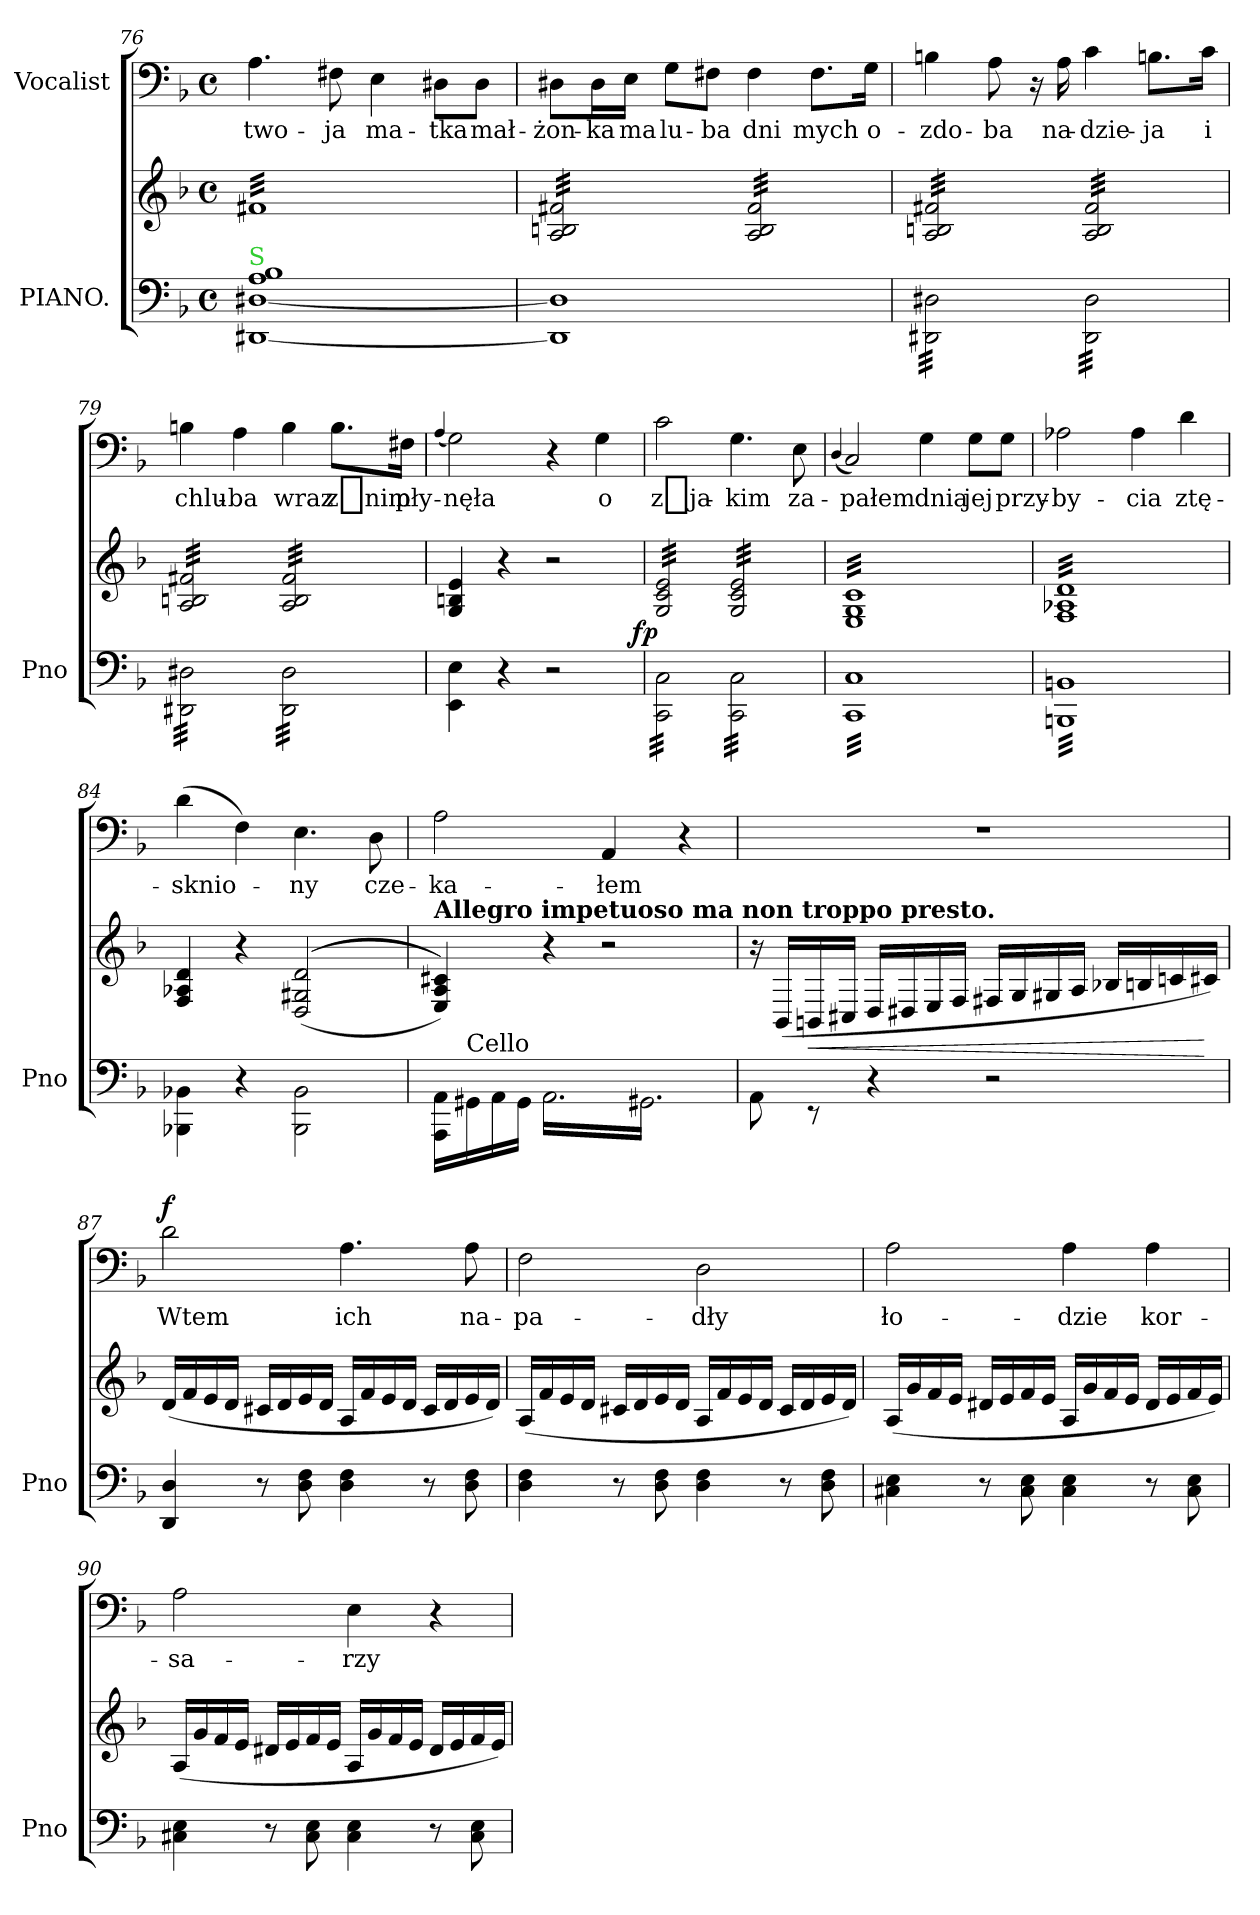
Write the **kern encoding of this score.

**kern	**kern	**dynam	**kern	**text	**dynam
*part2	*part2	*part2	*part1	*part1	*part1
*staff3	*staff2	*staff2/3	*staff1	*staff1	*staff1
*I"PIANO.	*	*	*I"Vocalist	*	*
*I'Pno	*	*	*	*	*
*clefF4	*clefG2	*	*clefF4	*	*
*k[b-]	*k[b-]	*	*k[b-]	*	*
*M4/4	*M4/4	*	*M4/4	*	*
*met(c)	*met(c)	*	*met(c)	*	*
=76	=76	=76	=76	=76	=76
!LO:TX:a:color=limegreen:t=S	!	!	!	!	!
*	*tremolo	*	*	*	*
[1DD#X [1D#X 1A 1B-	32f#X/LLL	.	4.A\	two-	.
.	32f#X/	.	.	.	.
.	32f#X/	.	.	.	.
.	32f#X/	.	.	.	.
.	32f#X/	.	.	.	.
.	32f#X/	.	.	.	.
.	32f#X/	.	.	.	.
.	32f#X/	.	.	.	.
.	32f#X/	.	.	.	.
.	32f#X/	.	.	.	.
.	32f#X/	.	.	.	.
.	32f#X/	.	.	.	.
.	32f#X/	.	8F#X\	-ja	.
.	32f#X/	.	.	.	.
.	32f#X/	.	.	.	.
.	32f#X/	.	.	.	.
.	32f#X/	.	4E\	ma-	.
.	32f#X/	.	.	.	.
.	32f#X/	.	.	.	.
.	32f#X/	.	.	.	.
.	32f#X/	.	.	.	.
.	32f#X/	.	.	.	.
.	32f#X/	.	.	.	.
.	32f#X/	.	.	.	.
.	32f#X/	.	8D#X\L	-tka	.
.	32f#X/	.	.	.	.
.	32f#X/	.	.	.	.
.	32f#X/	.	.	.	.
.	32f#X/	.	8D#\J	mał-	.
.	32f#X/	.	.	.	.
.	32f#X/	.	.	.	.
.	32f#X/JJJ	.	.	.	.
=77	=77	=77	=77	=77	=77
1DD#] 1D#]	32A/ 32Bn/ 32f#X/LLL	.	8D#X\L	-żon-	.
.	32A/ 32Bn/ 32f#X/	.	.	.	.
.	32A/ 32Bn/ 32f#X/	.	.	.	.
.	32A/ 32Bn/ 32f#X/	.	.	.	.
.	32A/ 32Bn/ 32f#X/	.	16D#\L	-ka	.
.	32A/ 32Bn/ 32f#X/	.	.	.	.
.	32A/ 32Bn/ 32f#X/	.	16E\JJ	ma	.
.	32A/ 32Bn/ 32f#X/	.	.	.	.
.	32A/ 32Bn/ 32f#X/	.	8G\L	lu-	.
.	32A/ 32Bn/ 32f#X/	.	.	.	.
.	32A/ 32Bn/ 32f#X/	.	.	.	.
.	32A/ 32Bn/ 32f#X/	.	.	.	.
.	32A/ 32Bn/ 32f#X/	.	8F#X\J	-ba	.
.	32A/ 32Bn/ 32f#X/	.	.	.	.
.	32A/ 32Bn/ 32f#X/	.	.	.	.
.	32A/ 32Bn/ 32f#X/JJJ	.	.	.	.
.	32A/ 32B/ 32f#/LLL	.	4F#\	dni	.
.	32A/ 32B/ 32f#/	.	.	.	.
.	32A/ 32B/ 32f#/	.	.	.	.
.	32A/ 32B/ 32f#/	.	.	.	.
.	32A/ 32B/ 32f#/	.	.	.	.
.	32A/ 32B/ 32f#/	.	.	.	.
.	32A/ 32B/ 32f#/	.	.	.	.
.	32A/ 32B/ 32f#/	.	.	.	.
.	32A/ 32B/ 32f#/	.	8.F#\L	mych	.
.	32A/ 32B/ 32f#/	.	.	.	.
.	32A/ 32B/ 32f#/	.	.	.	.
.	32A/ 32B/ 32f#/	.	.	.	.
.	32A/ 32B/ 32f#/	.	.	.	.
.	32A/ 32B/ 32f#/	.	.	.	.
.	32A/ 32B/ 32f#/	.	16G\Jk	o-	.
.	32A/ 32B/ 32f#/JJJ	.	.	.	.
=78	=78	=78	=78	=78	=78
*tremolo	*	*	*	*	*
32DD#X\ 32D#X\LLL	32A/ 32Bn/ 32f#X/LLL	.	4Bn\	-zdo-	.
32DD#X\ 32D#X\	32A/ 32Bn/ 32f#X/	.	.	.	.
32DD#X\ 32D#X\	32A/ 32Bn/ 32f#X/	.	.	.	.
32DD#X\ 32D#X\	32A/ 32Bn/ 32f#X/	.	.	.	.
32DD#X\ 32D#X\	32A/ 32Bn/ 32f#X/	.	.	.	.
32DD#X\ 32D#X\	32A/ 32Bn/ 32f#X/	.	.	.	.
32DD#X\ 32D#X\	32A/ 32Bn/ 32f#X/	.	.	.	.
32DD#X\ 32D#X\	32A/ 32Bn/ 32f#X/	.	.	.	.
32DD#X\ 32D#X\	32A/ 32Bn/ 32f#X/	.	8A\	-ba	.
32DD#X\ 32D#X\	32A/ 32Bn/ 32f#X/	.	.	.	.
32DD#X\ 32D#X\	32A/ 32Bn/ 32f#X/	.	.	.	.
32DD#X\ 32D#X\	32A/ 32Bn/ 32f#X/	.	.	.	.
32DD#X\ 32D#X\	32A/ 32Bn/ 32f#X/	.	16r	.	.
32DD#X\ 32D#X\	32A/ 32Bn/ 32f#X/	.	.	.	.
32DD#X\ 32D#X\	32A/ 32Bn/ 32f#X/	.	16A\	na-	.
32DD#X\ 32D#X\JJJ	32A/ 32Bn/ 32f#X/JJJ	.	.	.	.
32DD#\ 32D#\LLL	32A/ 32B/ 32f#/LLL	.	4c\	-dzie-	.
32DD#\ 32D#\	32A/ 32B/ 32f#/	.	.	.	.
32DD#\ 32D#\	32A/ 32B/ 32f#/	.	.	.	.
32DD#\ 32D#\	32A/ 32B/ 32f#/	.	.	.	.
32DD#\ 32D#\	32A/ 32B/ 32f#/	.	.	.	.
32DD#\ 32D#\	32A/ 32B/ 32f#/	.	.	.	.
32DD#\ 32D#\	32A/ 32B/ 32f#/	.	.	.	.
32DD#\ 32D#\	32A/ 32B/ 32f#/	.	.	.	.
32DD#\ 32D#\	32A/ 32B/ 32f#/	.	8.Bn\L	-ja	.
32DD#\ 32D#\	32A/ 32B/ 32f#/	.	.	.	.
32DD#\ 32D#\	32A/ 32B/ 32f#/	.	.	.	.
32DD#\ 32D#\	32A/ 32B/ 32f#/	.	.	.	.
32DD#\ 32D#\	32A/ 32B/ 32f#/	.	.	.	.
32DD#\ 32D#\	32A/ 32B/ 32f#/	.	.	.	.
32DD#\ 32D#\	32A/ 32B/ 32f#/	.	16c\Jk	i	.
32DD#\ 32D#\JJJ	32A/ 32B/ 32f#/JJJ	.	.	.	.
=79	=79	=79	=79	=79	=79
32DD#X\ 32D#X\LLL	32A/ 32Bn/ 32f#X/LLL	.	4Bn\	chlu-	.
32DD#X\ 32D#X\	32A/ 32Bn/ 32f#X/	.	.	.	.
32DD#X\ 32D#X\	32A/ 32Bn/ 32f#X/	.	.	.	.
32DD#X\ 32D#X\	32A/ 32Bn/ 32f#X/	.	.	.	.
32DD#X\ 32D#X\	32A/ 32Bn/ 32f#X/	.	.	.	.
32DD#X\ 32D#X\	32A/ 32Bn/ 32f#X/	.	.	.	.
32DD#X\ 32D#X\	32A/ 32Bn/ 32f#X/	.	.	.	.
32DD#X\ 32D#X\	32A/ 32Bn/ 32f#X/	.	.	.	.
32DD#X\ 32D#X\	32A/ 32Bn/ 32f#X/	.	4A\	-ba	.
32DD#X\ 32D#X\	32A/ 32Bn/ 32f#X/	.	.	.	.
32DD#X\ 32D#X\	32A/ 32Bn/ 32f#X/	.	.	.	.
32DD#X\ 32D#X\	32A/ 32Bn/ 32f#X/	.	.	.	.
32DD#X\ 32D#X\	32A/ 32Bn/ 32f#X/	.	.	.	.
32DD#X\ 32D#X\	32A/ 32Bn/ 32f#X/	.	.	.	.
32DD#X\ 32D#X\	32A/ 32Bn/ 32f#X/	.	.	.	.
32DD#X\ 32D#X\JJJ	32A/ 32Bn/ 32f#X/JJJ	.	.	.	.
32DD#\ 32D#\LLL	32A/ 32B/ 32f#/LLL	.	4B\	wraz	.
32DD#\ 32D#\	32A/ 32B/ 32f#/	.	.	.	.
32DD#\ 32D#\	32A/ 32B/ 32f#/	.	.	.	.
32DD#\ 32D#\	32A/ 32B/ 32f#/	.	.	.	.
32DD#\ 32D#\	32A/ 32B/ 32f#/	.	.	.	.
32DD#\ 32D#\	32A/ 32B/ 32f#/	.	.	.	.
32DD#\ 32D#\	32A/ 32B/ 32f#/	.	.	.	.
32DD#\ 32D#\	32A/ 32B/ 32f#/	.	.	.	.
32DD#\ 32D#\	32A/ 32B/ 32f#/	.	8.B\L	z_nim	.
32DD#\ 32D#\	32A/ 32B/ 32f#/	.	.	.	.
32DD#\ 32D#\	32A/ 32B/ 32f#/	.	.	.	.
32DD#\ 32D#\	32A/ 32B/ 32f#/	.	.	.	.
32DD#\ 32D#\	32A/ 32B/ 32f#/	.	.	.	.
32DD#\ 32D#\	32A/ 32B/ 32f#/	.	.	.	.
32DD#\ 32D#\	32A/ 32B/ 32f#/	.	16F#X\Jk	pły-	.
32DD#\ 32D#\JJJ	32A/ 32B/ 32f#/JJJ	.	.	.	.
*	*Xtremolo	*	*	*	*
*Xtremolo	*	*	*	*	*
=80	=80	=80	=80	=80	=80
.	.	.	(4qqA/	.	.
4EE\ 4E\	4G/ 4Bn/ 4e/	.	2G\)	-nęła	.
4r	4r	.	.	.	.
2r	2r	.	4r	.	.
.	.	.	4G\	o	.
=81	=81	=81	=81	=81	=81
!	!	!LO:DY:rj	!	!	!
*tremolo	*	*	*	*	*
*	*tremolo	*	*	*	*
32CC\ 32C\LLL	32G/ 32c/ 32e/LLL	fp	2c\	z_ja-	.
32CC\ 32C\	32G/ 32c/ 32e/	.	.	.	.
32CC\ 32C\	32G/ 32c/ 32e/	.	.	.	.
32CC\ 32C\	32G/ 32c/ 32e/	.	.	.	.
32CC\ 32C\	32G/ 32c/ 32e/	.	.	.	.
32CC\ 32C\	32G/ 32c/ 32e/	.	.	.	.
32CC\ 32C\	32G/ 32c/ 32e/	.	.	.	.
32CC\ 32C\	32G/ 32c/ 32e/	.	.	.	.
32CC\ 32C\	32G/ 32c/ 32e/	.	.	.	.
32CC\ 32C\	32G/ 32c/ 32e/	.	.	.	.
32CC\ 32C\	32G/ 32c/ 32e/	.	.	.	.
32CC\ 32C\	32G/ 32c/ 32e/	.	.	.	.
32CC\ 32C\	32G/ 32c/ 32e/	.	.	.	.
32CC\ 32C\	32G/ 32c/ 32e/	.	.	.	.
32CC\ 32C\	32G/ 32c/ 32e/	.	.	.	.
32CC\ 32C\JJJ	32G/ 32c/ 32e/JJJ	.	.	.	.
32CC\ 32C\LLL	32G/ 32c/ 32e/LLL	.	4.G\	-kim	.
32CC\ 32C\	32G/ 32c/ 32e/	.	.	.	.
32CC\ 32C\	32G/ 32c/ 32e/	.	.	.	.
32CC\ 32C\	32G/ 32c/ 32e/	.	.	.	.
32CC\ 32C\	32G/ 32c/ 32e/	.	.	.	.
32CC\ 32C\	32G/ 32c/ 32e/	.	.	.	.
32CC\ 32C\	32G/ 32c/ 32e/	.	.	.	.
32CC\ 32C\	32G/ 32c/ 32e/	.	.	.	.
32CC\ 32C\	32G/ 32c/ 32e/	.	.	.	.
32CC\ 32C\	32G/ 32c/ 32e/	.	.	.	.
32CC\ 32C\	32G/ 32c/ 32e/	.	.	.	.
32CC\ 32C\	32G/ 32c/ 32e/	.	.	.	.
32CC\ 32C\	32G/ 32c/ 32e/	.	8E\	za-	.
32CC\ 32C\	32G/ 32c/ 32e/	.	.	.	.
32CC\ 32C\	32G/ 32c/ 32e/	.	.	.	.
32CC\ 32C\JJJ	32G/ 32c/ 32e/JJJ	.	.	.	.
=82	=82	=82	=82	=82	=82
.	.	.	(4qqD/	.	.
32CC\ 32C\LLL	32E/ 32G/ 32c/LLL	.	2C/)	-pałem	.
32CC\ 32C\	32E/ 32G/ 32c/	.	.	.	.
32CC\ 32C\	32E/ 32G/ 32c/	.	.	.	.
32CC\ 32C\	32E/ 32G/ 32c/	.	.	.	.
32CC\ 32C\	32E/ 32G/ 32c/	.	.	.	.
32CC\ 32C\	32E/ 32G/ 32c/	.	.	.	.
32CC\ 32C\	32E/ 32G/ 32c/	.	.	.	.
32CC\ 32C\	32E/ 32G/ 32c/	.	.	.	.
32CC\ 32C\	32E/ 32G/ 32c/	.	.	.	.
32CC\ 32C\	32E/ 32G/ 32c/	.	.	.	.
32CC\ 32C\	32E/ 32G/ 32c/	.	.	.	.
32CC\ 32C\	32E/ 32G/ 32c/	.	.	.	.
32CC\ 32C\	32E/ 32G/ 32c/	.	.	.	.
32CC\ 32C\	32E/ 32G/ 32c/	.	.	.	.
32CC\ 32C\	32E/ 32G/ 32c/	.	.	.	.
32CC\ 32C\	32E/ 32G/ 32c/	.	.	.	.
32CC\ 32C\	32E/ 32G/ 32c/	.	4G\	dnia	.
32CC\ 32C\	32E/ 32G/ 32c/	.	.	.	.
32CC\ 32C\	32E/ 32G/ 32c/	.	.	.	.
32CC\ 32C\	32E/ 32G/ 32c/	.	.	.	.
32CC\ 32C\	32E/ 32G/ 32c/	.	.	.	.
32CC\ 32C\	32E/ 32G/ 32c/	.	.	.	.
32CC\ 32C\	32E/ 32G/ 32c/	.	.	.	.
32CC\ 32C\	32E/ 32G/ 32c/	.	.	.	.
32CC\ 32C\	32E/ 32G/ 32c/	.	8G\L	jej	.
32CC\ 32C\	32E/ 32G/ 32c/	.	.	.	.
32CC\ 32C\	32E/ 32G/ 32c/	.	.	.	.
32CC\ 32C\	32E/ 32G/ 32c/	.	.	.	.
32CC\ 32C\	32E/ 32G/ 32c/	.	8G\J	przy-	.
32CC\ 32C\	32E/ 32G/ 32c/	.	.	.	.
32CC\ 32C\	32E/ 32G/ 32c/	.	.	.	.
32CC\ 32C\JJJ	32E/ 32G/ 32c/JJJ	.	.	.	.
=83	=83	=83	=83	=83	=83
32BBBn\ 32BBn\LLL	32F/ 32A-X/ 32d/LLL	.	2A-X\	-by-	.
32BBBn\ 32BBn\	32F/ 32A-X/ 32d/	.	.	.	.
32BBBn\ 32BBn\	32F/ 32A-X/ 32d/	.	.	.	.
32BBBn\ 32BBn\	32F/ 32A-X/ 32d/	.	.	.	.
32BBBn\ 32BBn\	32F/ 32A-X/ 32d/	.	.	.	.
32BBBn\ 32BBn\	32F/ 32A-X/ 32d/	.	.	.	.
32BBBn\ 32BBn\	32F/ 32A-X/ 32d/	.	.	.	.
32BBBn\ 32BBn\	32F/ 32A-X/ 32d/	.	.	.	.
32BBBn\ 32BBn\	32F/ 32A-X/ 32d/	.	.	.	.
32BBBn\ 32BBn\	32F/ 32A-X/ 32d/	.	.	.	.
32BBBn\ 32BBn\	32F/ 32A-X/ 32d/	.	.	.	.
32BBBn\ 32BBn\	32F/ 32A-X/ 32d/	.	.	.	.
32BBBn\ 32BBn\	32F/ 32A-X/ 32d/	.	.	.	.
32BBBn\ 32BBn\	32F/ 32A-X/ 32d/	.	.	.	.
32BBBn\ 32BBn\	32F/ 32A-X/ 32d/	.	.	.	.
32BBBn\ 32BBn\	32F/ 32A-X/ 32d/	.	.	.	.
32BBBn\ 32BBn\	32F/ 32A-X/ 32d/	.	4A-\	-cia	.
32BBBn\ 32BBn\	32F/ 32A-X/ 32d/	.	.	.	.
32BBBn\ 32BBn\	32F/ 32A-X/ 32d/	.	.	.	.
32BBBn\ 32BBn\	32F/ 32A-X/ 32d/	.	.	.	.
32BBBn\ 32BBn\	32F/ 32A-X/ 32d/	.	.	.	.
32BBBn\ 32BBn\	32F/ 32A-X/ 32d/	.	.	.	.
32BBBn\ 32BBn\	32F/ 32A-X/ 32d/	.	.	.	.
32BBBn\ 32BBn\	32F/ 32A-X/ 32d/	.	.	.	.
32BBBn\ 32BBn\	32F/ 32A-X/ 32d/	.	4d\	ztę-	.
32BBBn\ 32BBn\	32F/ 32A-X/ 32d/	.	.	.	.
32BBBn\ 32BBn\	32F/ 32A-X/ 32d/	.	.	.	.
32BBBn\ 32BBn\	32F/ 32A-X/ 32d/	.	.	.	.
32BBBn\ 32BBn\	32F/ 32A-X/ 32d/	.	.	.	.
32BBBn\ 32BBn\	32F/ 32A-X/ 32d/	.	.	.	.
32BBBn\ 32BBn\	32F/ 32A-X/ 32d/	.	.	.	.
32BBBn\ 32BBn\JJJ	32F/ 32A-X/ 32d/JJJ	.	.	.	.
*	*Xtremolo	*	*	*	*
*Xtremolo	*	*	*	*	*
=84	=84	=84	=84	=84	=84
4BBB-X\ 4BB-X\	4F/ 4A-X/ 4d/	.	(4d\	-sknio-	.
4r	4r	.	4F\)	.	.
2BBB-\ 2BB-\	(<(>(>2D/ 2G#X/ 2d/	.	4.E\	-ny	.
.	.	.	8D\	cze-	.
=85	=85	=85	=85	=85	=85
!	!LO:TX:a:B:t=Allegro impetuoso ma non troppo presto.	!	!	!	!
(16AAA\ 16AA\LL	4E/ 4A/ 4c#X/)))	.	2A\	-ka-	.
!LO:TX:a:t=Cello	!	!	!	!	!
16GG#X\	.	.	.	.	.
16AA\	.	.	.	.	.
16GG#\JJ	.	.	.	.	.
*tremolo	*	*	*	*	*
16AA\LL	4r	.	.	.	.
16GG#X\)	.	.	.	.	.
16AA\	.	.	.	.	.
16GG#X\)	.	.	.	.	.
16AA\	2r	.	4AA/	-łem	.
16GG#X\)	.	.	.	.	.
16AA\	.	.	.	.	.
16GG#X\)	.	.	.	.	.
16AA\	.	.	4r	.	.
16GG#X\)	.	.	.	.	.
16AA\	.	.	.	.	.
16GG#X\)JJ	.	.	.	.	.
*Xtremolo	*	*	*	*	*
=86	=86	=86	=86	=86	=86
8AA\	16r	.	1r	.	.
.	(16BB-/LL	.	.	.	.
8rEE	16BBn/	<	.	.	.
.	16C#X/JJ	.	.	.	.
4r	16D/LL	.	.	.	.
.	16D#X/	.	.	.	.
.	16E/	.	.	.	.
.	16F/JJ	.	.	.	.
2r	16F#X/LL	.	.	.	.
.	16G/	.	.	.	.
.	16G#X/	.	.	.	.
.	16A/JJ	.	.	.	.
.	16B-X/LL	.	.	.	.
.	16Bn/	.	.	.	.
.	16cn/	.	.	.	.
.	16c#X/JJ)	[	.	.	.
=87	=87	=87	=87	=87	=87
!	!	!	!	!	!LO:DY:a
4DD/ 4D/	(>16d/LL	.	2d\	Wtem	f
.	16f/	.	.	.	.
.	16e/	.	.	.	.
.	16d/JJ	.	.	.	.
8r	16c#X/LL	.	.	.	.
.	16d/	.	.	.	.
8D\ 8F\	16e/	.	.	.	.
.	16d/JJ	.	.	.	.
4D\ 4F\	16A/LL	.	4.A\	ich	.
.	16f/	.	.	.	.
.	16e/	.	.	.	.
.	16d/JJ	.	.	.	.
8r	16c#/LL	.	.	.	.
.	16d/	.	.	.	.
8D\ 8F\	16e/	.	8A\	na-	.
.	16d/JJ)	.	.	.	.
=88	=88	=88	=88	=88	=88
4D\ 4F\	(16A/LL	.	2F\	-pa-	.
.	16f/	.	.	.	.
.	16e/	.	.	.	.
.	16d/JJ	.	.	.	.
8r	16c#X/LL	.	.	.	.
.	16d/	.	.	.	.
8D\ 8F\	16e/	.	.	.	.
.	16d/JJ	.	.	.	.
4D\ 4F\	16A/LL	.	2D\	-dły	.
.	16f/	.	.	.	.
.	16e/	.	.	.	.
.	16d/JJ	.	.	.	.
8r	16c#/LL	.	.	.	.
.	16d/	.	.	.	.
8D\ 8F\	16e/	.	.	.	.
.	16d/JJ)	.	.	.	.
=89	=89	=89	=89	=89	=89
4C#X\ 4E\	(16A/LL	.	2A\	ło-	.
.	16g/	.	.	.	.
.	16f/	.	.	.	.
.	16e/JJ	.	.	.	.
8r	16d#X/LL	.	.	.	.
.	16e/	.	.	.	.
8C#\ 8E\	16f/	.	.	.	.
.	16e/JJ	.	.	.	.
4C#\ 4E\	16A/LL	.	4A\	-dzie	.
.	16g/	.	.	.	.
.	16f/	.	.	.	.
.	16e/JJ	.	.	.	.
8r	16d#/LL	.	4A\	kor-	.
.	16e/	.	.	.	.
8C#\ 8E\	16f/	.	.	.	.
.	16e/JJ)	.	.	.	.
=90	=90	=90	=90	=90	=90
4C#X\ 4E\	(16A/LL	.	2A\	-sa-	.
.	16g/	.	.	.	.
.	16f/	.	.	.	.
.	16e/JJ	.	.	.	.
8r	16d#X/LL	.	.	.	.
.	16e/	.	.	.	.
8C#\ 8E\	16f/	.	.	.	.
.	16e/JJ	.	.	.	.
4C#\ 4E\	16A/LL	.	4E\	-rzy	.
.	16g/	.	.	.	.
.	16f/	.	.	.	.
.	16e/JJ	.	.	.	.
8r	16d#/LL	.	4r	.	.
.	16e/	.	.	.	.
8C#\ 8E\	16f/	.	.	.	.
.	16e/JJ)	.	.	.	.
=	=	=	=	=	=
*-	*-	*-	*-	*-	*-
